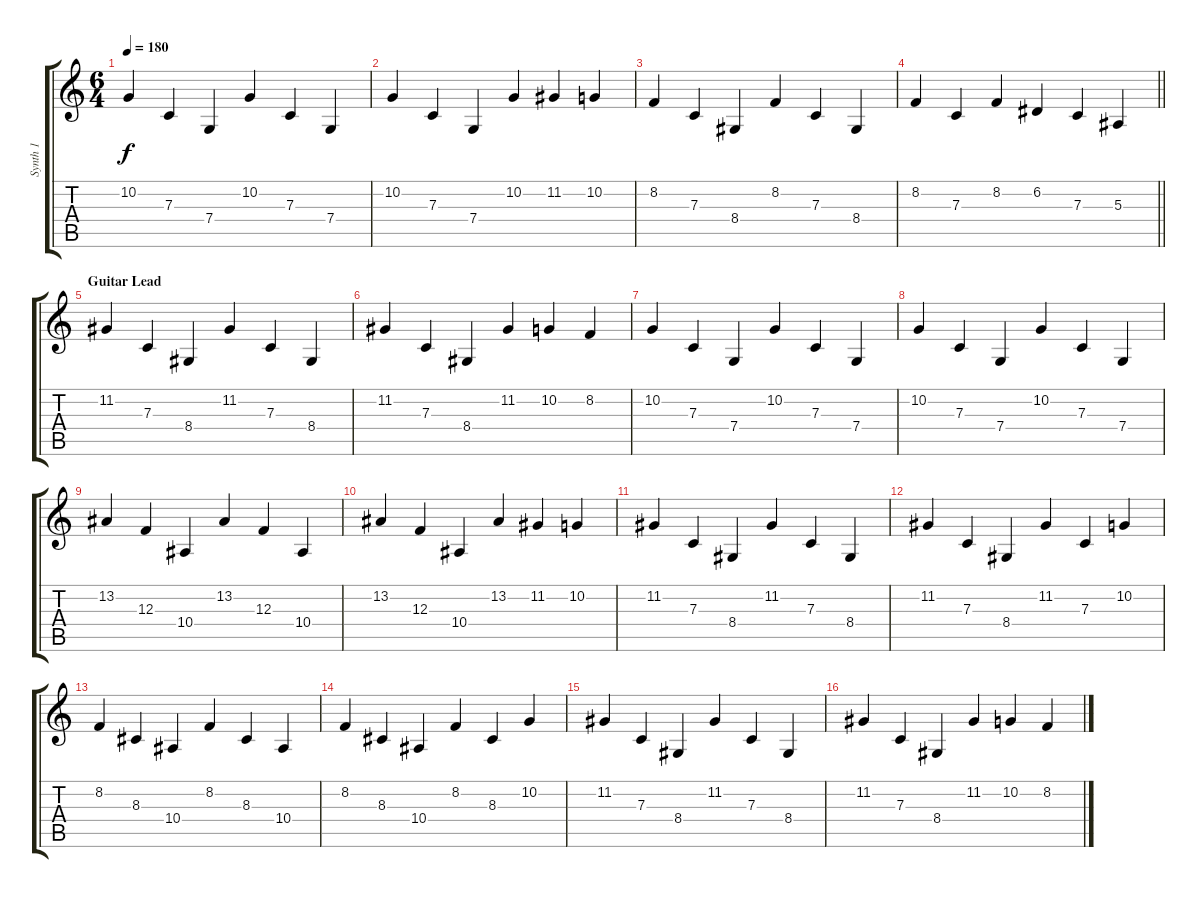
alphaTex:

\track ("Synth 1" "Synth 1") {instrument choiraahs}
\staff {score tabs}
\tuning (D4 A3 F3 C3 G2 D2) {hide}
\ts (6 4)
\tempo 180
\clef g2
\ks c
10.2.4{dy f} 7.3.4 7.4.4 10.2.4 7.3.4 7.4.4 |
10.2.4 7.3.4 7.4.4 10.2.4 11.2.4 10.2.4 |
8.2.4 7.3.4 8.4.4 8.2.4 7.3.4 8.4.4 |
\barLineRight lightlight
8.2.4 7.3.4 8.2.4 6.2.4 7.3.4 5.3.4 |
\section ("" "Guitar Lead")
11.2.4 7.3.4 8.4.4 11.2.4 7.3.4 8.4.4 |
11.2.4 7.3.4 8.4.4 11.2.4 10.2.4 8.2.4 |
10.2.4 7.3.4 7.4.4 10.2.4 7.3.4 7.4.4 |
10.2.4 7.3.4 7.4.4 10.2.4 7.3.4 7.4.4 |
13.2.4 12.3.4 10.4.4 13.2.4 12.3.4 10.4.4 |
13.2.4 12.3.4 10.4.4 13.2.4 11.2.4 10.2.4 |
11.2.4 7.3.4 8.4.4 11.2.4 7.3.4 8.4.4 |
11.2.4 7.3.4 8.4.4 11.2.4 7.3.4 10.2.4 |
8.2.4 8.3.4 10.4.4 8.2.4 8.3.4 10.4.4 |
8.2.4 8.3.4 10.4.4 8.2.4 8.3.4 10.2.4 |
11.2.4 7.3.4 8.4.4 11.2.4 7.3.4 8.4.4 |
11.2.4 7.3.4 8.4.4 11.2.4 10.2.4 8.2.4
